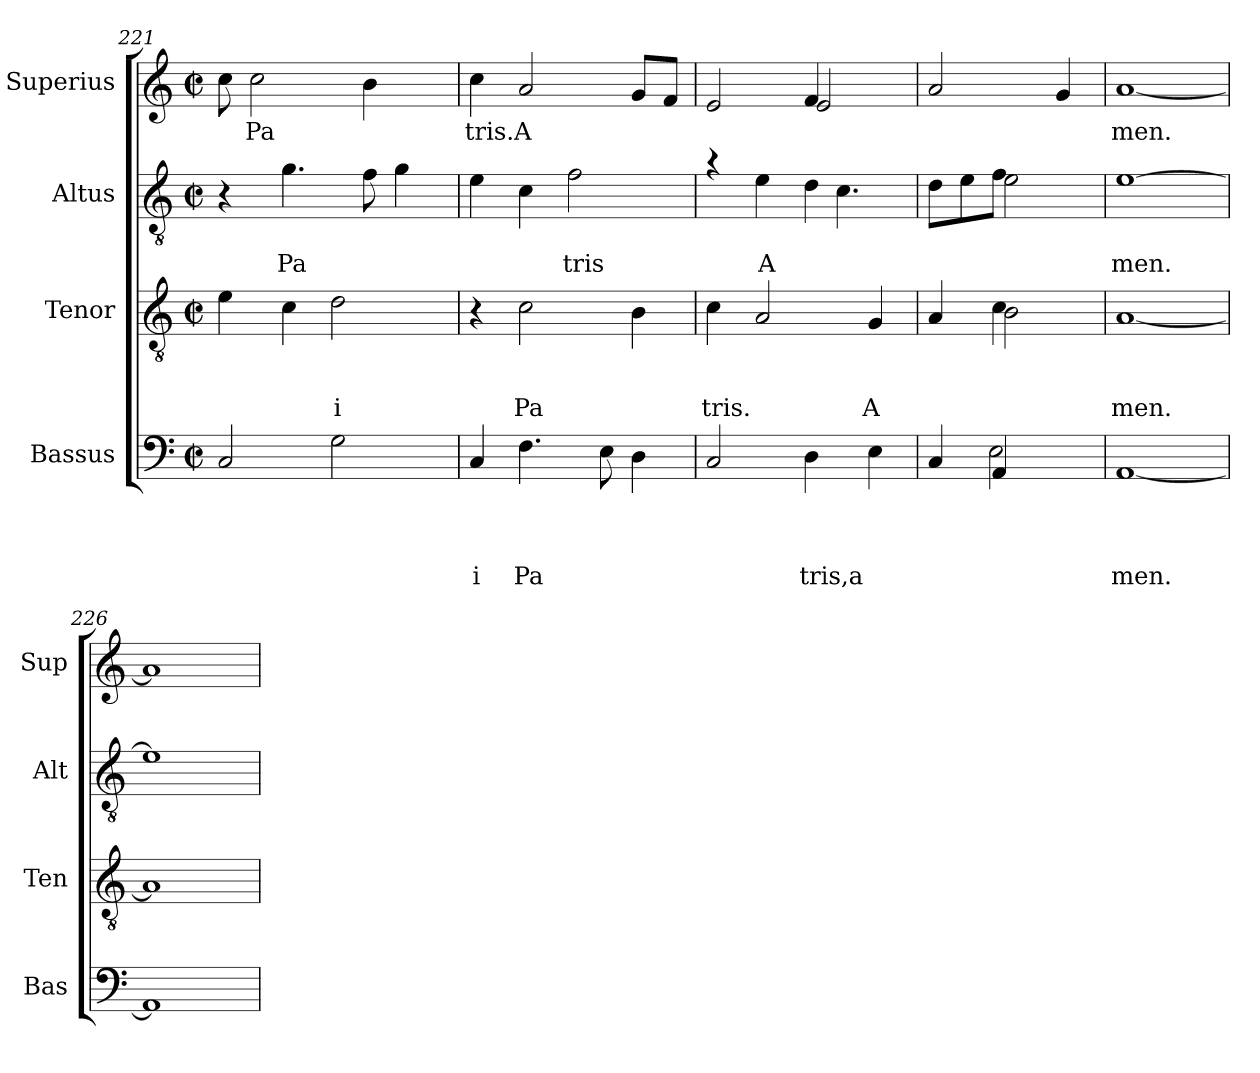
**kern	**text	**text	**text	**text	**kern	**text	**text	**text	**kern	**text	**text	**kern	**text
*part4	*part4	*part4	*part4	*part4	*part3	*part3	*part3	*part3	*part2	*part2	*part2	*part1	*part1
*staff4	*staff4	*staff4	*staff4	*staff4	*staff3	*staff3	*staff3	*staff3	*staff2	*staff2	*staff2	*staff1	*staff1
*I"Bassus	*	*	*	*	*I"Tenor	*	*	*	*I"Altus	*	*	*I"Superius	*
*I'Bas	*	*	*	*	*I'Ten	*	*	*	*I'Alt	*	*	*I'Sup	*
*clefF4	*	*	*	*	*clefGv2	*	*	*	*clefGv2	*	*	*clefG2	*
*k[]	*	*	*	*	*k[]	*	*	*	*k[]	*	*	*k[]	*
*C:	*	*	*	*	*C:	*	*	*	*C:	*	*	*C:	*
*M2/2	*	*	*	*	*M2/2	*	*	*	*M2/2	*	*	*M2/2	*
*met(c|)	*	*	*	*	*met(c|)	*	*	*	*met(c|)	*	*	*met(c|)	*
=221	=221	=221	=221	=221	=221	=221	=221	=221	=221	=221	=221	=221	=221
2C/	.	.	.	.	4e\	.	.	.	4r	.	.	8cc\	.
!	!	!	!	!	!	!	!	!	!	!	!	!	!LO:LY:b
.	.	.	.	.	.	.	.	.	.	.	.	2cc\	Pa
!	!	!	!	!	!	!	!	!	!	!	!LO:LY:b	!	!
.	.	.	.	.	4c\	.	.	.	4.g\	.	Pa	.	.
!	!	!	!	!	!	!	!	!LO:LY:b	!	!	!	!	!
2G\	.	.	.	.	2d\	.	.	i	.	.	.	.	.
.	.	.	.	.	.	.	.	.	8f\	.	.	4b\	.
.	.	.	.	.	.	.	.	.	4g\	.	.	.	.
.	.	.	.	.	.	.	.	.	.	.	.	8ryy	.
=222	=222	=222	=222	=222	=222	=222	=222	=222	=222	=222	=222	=222	=222
!	!	!	!	!LO:LY:b	!	!	!	!	!	!	!	!	!LO:LY:b
4C/	.	.	.	i	4r	.	.	.	4e\	.	.	4cc\	tris.A
!	!	!	!	!LO:LY:b	!	!	!	!LO:LY:b	!	!	!	!	!
4.F\	.	.	.	Pa	2c\	.	.	Pa	4c\	.	.	2a/	.
!	!	!	!	!	!	!	!	!	!	!	!LO:LY:b	!	!
.	.	.	.	.	.	.	.	.	2f\	.	tris	.	.
8E\	.	.	.	.	.	.	.	.	.	.	.	.	.
4D\	.	.	.	.	4B\	.	.	.	.	.	.	8g/L	.
.	.	.	.	.	.	.	.	.	.	.	.	8f/J	.
=223	=223	=223	=223	=223	=223	=223	=223	=223	=223	=223	=223	=223	=223
!	!	!	!	!	!	!	!	!LO:LY:b	!	!	!	!	!
*	*	*	*	*	*	*	*	*	*^	*	*	*^	*
2C/	.	.	.	.	4c\	.	.	tris.	4ra	2ryy	.	.	2e/	2ryy	.
!	!	!	!	!	!	!	!	!	!	!	!	!LO:LY:b	!	!	!
.	.	.	.	.	2A/	.	.	.	4e\	.	.	A	.	.	.
!	!	!	!	!LO:LY:b	!	!	!	!	!	!	!	!	!	!	!
4D\	.	.	.	tris,a	.	.	.	.	4d\	8ryy	.	.	4f/	2e/	.
.	.	.	.	.	.	.	.	.	.	4.c\	.	.	.	.	.
!	!	!	!	!	!	!	!	!LO:LY:b	!	!	!	!	!	!	!
4E\	.	.	.	.	4G/	.	.	A	4ryy	.	.	.	4ryy	.	.
*	*	*	*	*	*	*	*	*	*	*	*	*	*v	*v	*
=224	=224	=224	=224	=224	=224	=224	=224	=224	=224	=224	=224	=224	=224	=224
*^	*	*	*	*	*^	*	*	*	*	*	*	*	*	*
4C/	4ryy	.	.	.	.	4A/	4ryy	.	.	.	8d\L	4ryy	.	.	2a/	.
.	.	.	.	.	.	.	.	.	.	.	8e\	.	.	.	.	.
4AA/	2E\	.	.	.	.	4c\	2B\	.	.	.	8f\J	2e\	.	.	.	.
.	.	.	.	.	.	.	.	.	.	.	4.ryy	.	.	.	.	.
4ryy	.	.	.	.	.	4ryy	.	.	.	.	.	.	.	.	4g/	.
*v	*v	*	*	*	*	*	*	*	*	*	*v	*v	*	*	*	*
*	*	*	*	*	*v	*v	*	*	*	*	*	*	*	*
=225	=225	=225	=225	=225	=225	=225	=225	=225	=225	=225	=225	=225	=225
!	!	!	!	!LO:LY:b	!	!	!	!LO:LY:b	!	!	!LO:LY:b	!	!LO:LY:b
[1AA	.	.	.	men.	[1A	.	.	men.	[1e	.	men.	[1a	men.
=226	=226	=226	=226	=226	=226	=226	=226	=226	=226	=226	=226	=226	=226
1AA]	.	.	.	.	1A]	.	.	.	1e]	.	.	1a]	.
=	=	=	=	=	=	=	=	=	=	=	=	=	=
*-	*-	*-	*-	*-	*-	*-	*-	*-	*-	*-	*-	*-	*-
